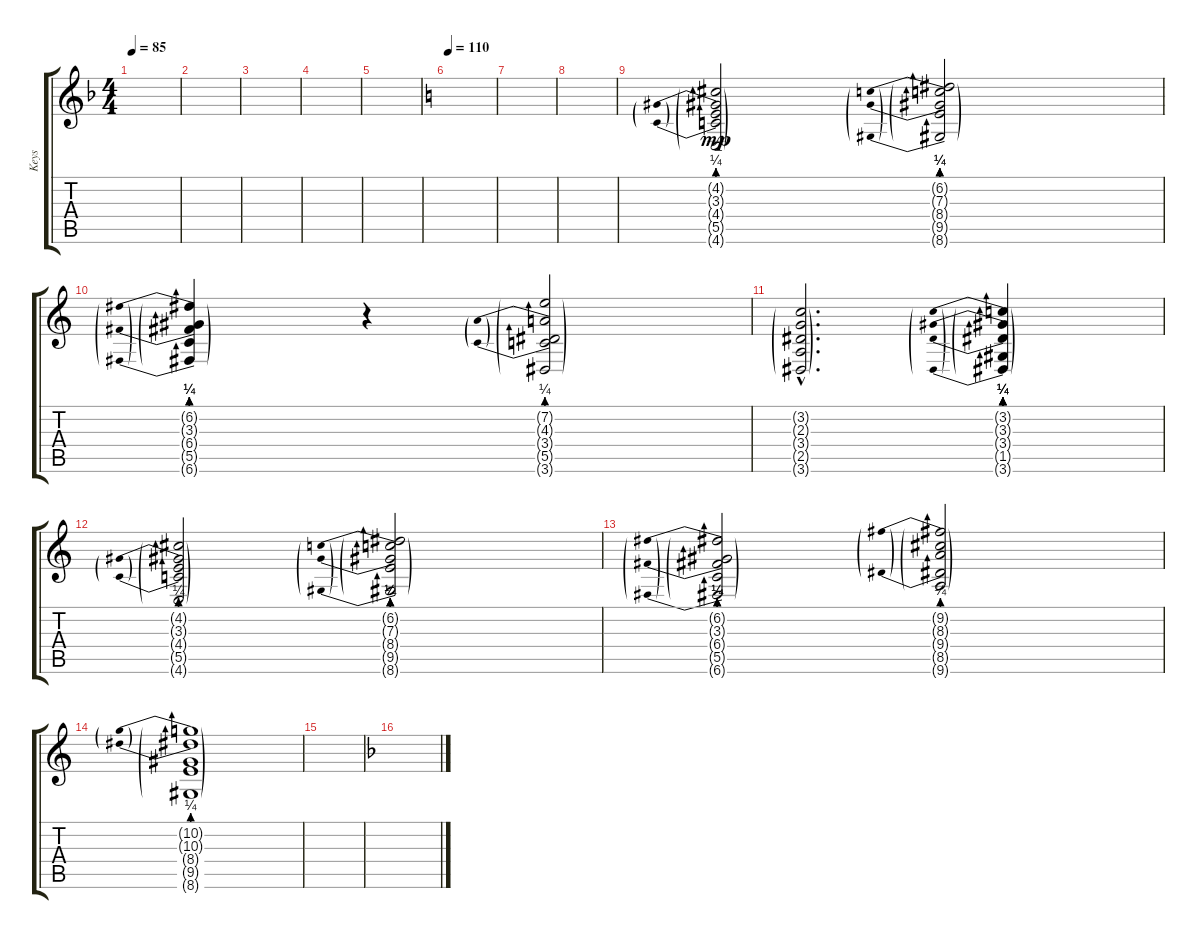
\track ("Keys" "Keys") {instrument acousticguitarsteel}
\staff {score tabs}
\tuning (D4 A3 F3 C3 G2 C2) {hide}
\ts (4 4)
\tempo 85
\clef g2
\ks dminor
|
|
|
|
|
\tempo 110
\ks c
|
|
|
(4.2{g} 3.3{be (prebend 0 1 60 1) g} 4.4{g} 5.5{be (prebend 0 1 60 1) g} 4.6{g}).2{dy mp volume 14 instrument stringensemble1} (6.2{g} 7.3{be (prebend 0 1 60 1) g} 8.4{be (prebend 0 1 60 1) g} 9.5{g} 8.6{be (prebend 0 1 60 1) g}).2 |
(6.2{be (prebend 0 1 60 1) g} 3.3{g} 6.4{be (prebend 0 1 60 1) g} 5.5{g} 6.6{be (prebend 0 1 60 1) g}).4 r.4{volume 0} (7.2{g} 4.3{be (prebend 0 1 60 1) g} 3.4{g} 5.5{be (prebend 0 1 60 1) g} 3.6{g}).2{volume 13} |
(3.2{g hac} 2.3{g hac} 3.4{g hac} 2.5{g hac} 3.6{g hac}).2{d} (3.2{be (prebend 0 1 60 1) g} 3.3{be (prebend 0 1 60 1) g} 3.4{be (prebend 0 1 60 1) g} 1.5{g} 3.6{be (prebend 0 1 60 1) g}).4 |
(4.2{g} 3.3{be (prebend 0 1 60 1) g} 4.4{g} 5.5{be (prebend 0 1 60 1) g} 4.6{g}).2 (6.2{g} 7.3{be (prebend 0 1 60 1) g} 8.4{be (prebend 0 1 60 1) g} 9.5{g} 8.6{be (prebend 0 1 60 1) g}).2 |
(6.2{be (prebend 0 1 60 1) g} 3.3{g} 6.4{be (prebend 0 1 60 1) g} 5.5{g} 6.6{be (prebend 0 1 60 1) g}).2 (9.2{be (prebend 0 1 60 1) g} 8.3{g} 9.4{g} 8.5{be (prebend 0 1 60 1) g} 9.6{g}).2 |
(10.2{be (prebend 0 1 60 1) g} 10.3{be (prebend 0 1 60 1) g} 8.4{g} 9.5{g} 8.6{g}).1 |
|
\ks dminor
